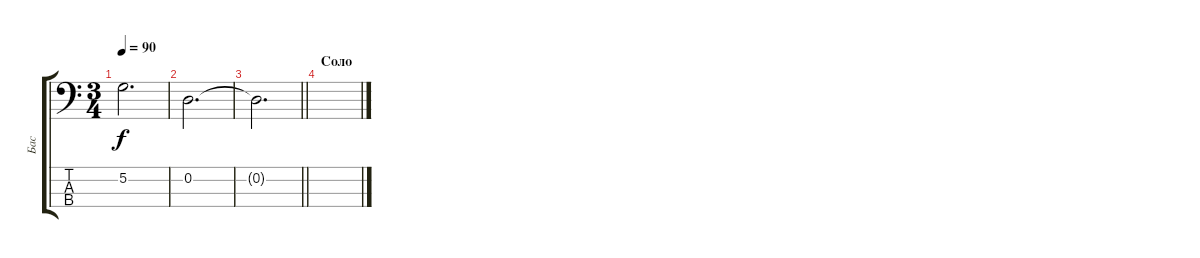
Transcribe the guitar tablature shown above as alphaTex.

\track ("Бас" "Бас") {instrument electricbassfinger}
\staff {score tabs}
\tuning (G2 D2 A1 E1) {hide}
\ts (3 4)
\tempo 90
\clef f4
\ks c
5.2.2{d dy f} |
0.2.2{d} |
\barLineRight lightlight
0.2{t}.2{d} |
\section ("" "Соло")
